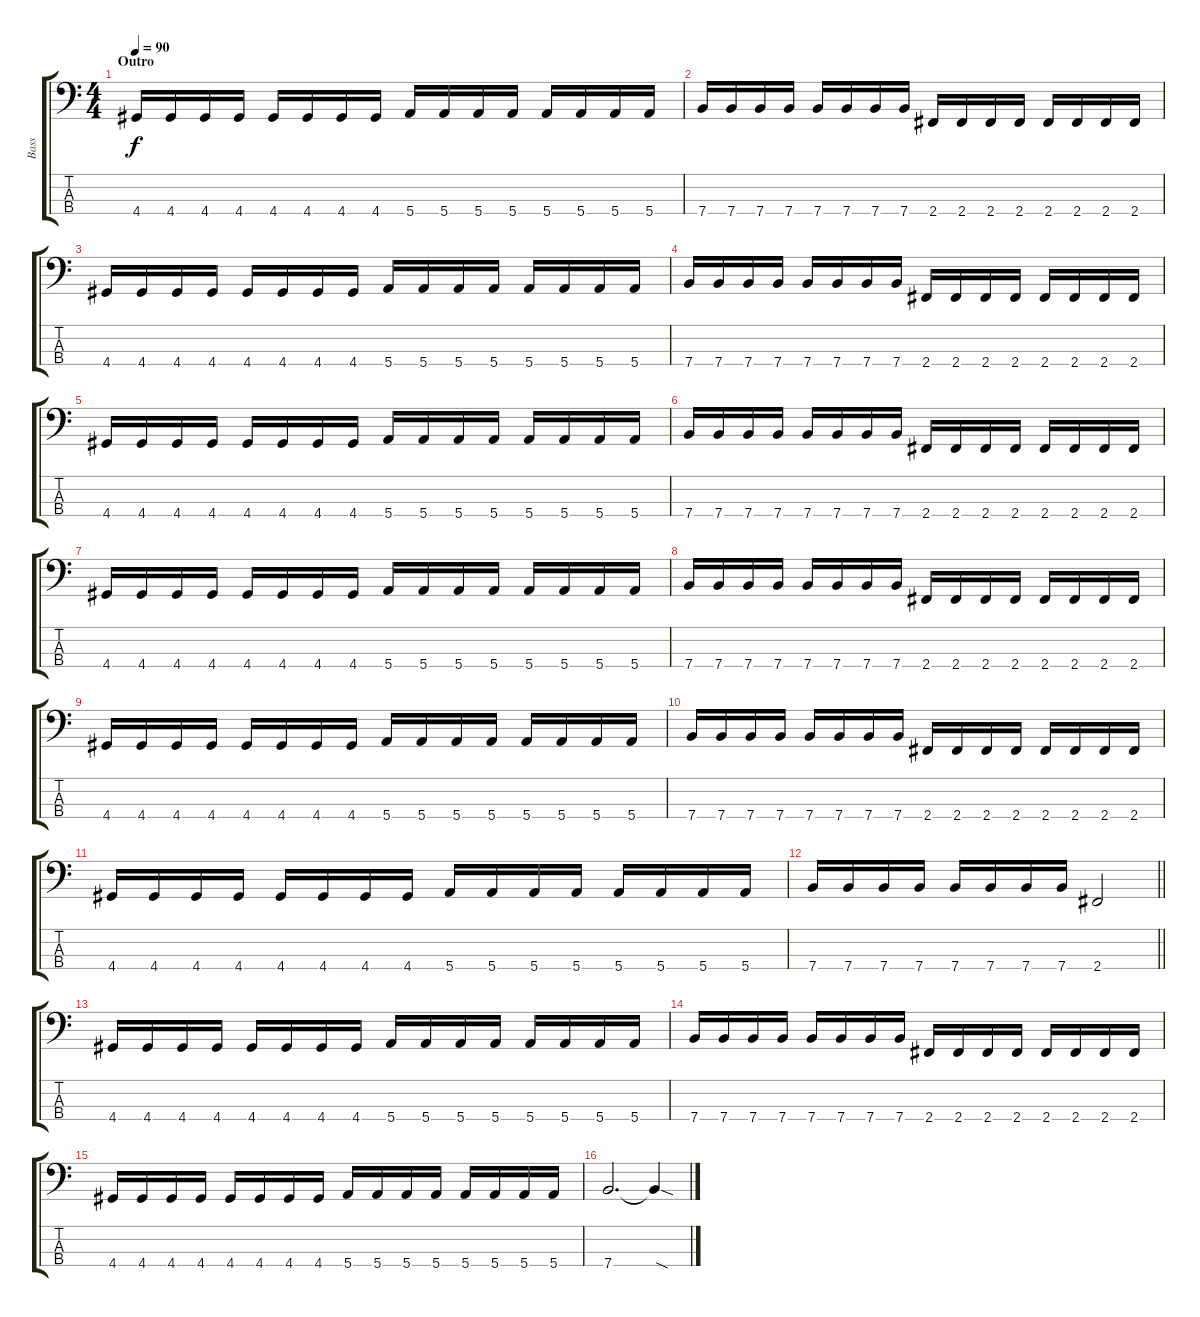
\track ("Bass" "Bass") {instrument electricbasspick}
\staff {score tabs}
\tuning (G2 D2 A1 E1) {hide}
\ts (4 4)
\section ("" "Outro")
\tempo 90
\clef f4
\ks c
4.4.16{dy f} 4.4.16 4.4.16 4.4.16 4.4.16 4.4.16 4.4.16 4.4.16 5.4.16 5.4.16 5.4.16 5.4.16 5.4.16 5.4.16 5.4.16 5.4.16 |
7.4.16 7.4.16 7.4.16 7.4.16 7.4.16 7.4.16 7.4.16 7.4.16 2.4.16 2.4.16 2.4.16 2.4.16 2.4.16 2.4.16 2.4.16 2.4.16 |
4.4.16 4.4.16 4.4.16 4.4.16 4.4.16 4.4.16 4.4.16 4.4.16 5.4.16 5.4.16 5.4.16 5.4.16 5.4.16 5.4.16 5.4.16 5.4.16 |
7.4.16 7.4.16 7.4.16 7.4.16 7.4.16 7.4.16 7.4.16 7.4.16 2.4.16 2.4.16 2.4.16 2.4.16 2.4.16 2.4.16 2.4.16 2.4.16 |
4.4.16 4.4.16 4.4.16 4.4.16 4.4.16 4.4.16 4.4.16 4.4.16 5.4.16 5.4.16 5.4.16 5.4.16 5.4.16 5.4.16 5.4.16 5.4.16 |
7.4.16 7.4.16 7.4.16 7.4.16 7.4.16 7.4.16 7.4.16 7.4.16 2.4.16 2.4.16 2.4.16 2.4.16 2.4.16 2.4.16 2.4.16 2.4.16 |
4.4.16 4.4.16 4.4.16 4.4.16 4.4.16 4.4.16 4.4.16 4.4.16 5.4.16 5.4.16 5.4.16 5.4.16 5.4.16 5.4.16 5.4.16 5.4.16 |
7.4.16 7.4.16 7.4.16 7.4.16 7.4.16 7.4.16 7.4.16 7.4.16 2.4.16 2.4.16 2.4.16 2.4.16 2.4.16 2.4.16 2.4.16 2.4.16 |
4.4.16 4.4.16 4.4.16 4.4.16 4.4.16 4.4.16 4.4.16 4.4.16 5.4.16 5.4.16 5.4.16 5.4.16 5.4.16 5.4.16 5.4.16 5.4.16 |
7.4.16 7.4.16 7.4.16 7.4.16 7.4.16 7.4.16 7.4.16 7.4.16 2.4.16 2.4.16 2.4.16 2.4.16 2.4.16 2.4.16 2.4.16 2.4.16 |
4.4.16 4.4.16 4.4.16 4.4.16 4.4.16 4.4.16 4.4.16 4.4.16 5.4.16 5.4.16 5.4.16 5.4.16 5.4.16 5.4.16 5.4.16 5.4.16 |
\barLineRight lightlight
7.4.16 7.4.16 7.4.16 7.4.16 7.4.16 7.4.16 7.4.16 7.4.16 2.4.2 |
4.4.16 4.4.16 4.4.16 4.4.16 4.4.16 4.4.16 4.4.16 4.4.16 5.4.16 5.4.16 5.4.16 5.4.16 5.4.16 5.4.16 5.4.16 5.4.16 |
7.4.16 7.4.16 7.4.16 7.4.16 7.4.16 7.4.16 7.4.16 7.4.16 2.4.16 2.4.16 2.4.16 2.4.16 2.4.16 2.4.16 2.4.16 2.4.16 |
4.4.16 4.4.16 4.4.16 4.4.16 4.4.16 4.4.16 4.4.16 4.4.16 5.4.16 5.4.16 5.4.16 5.4.16 5.4.16 5.4.16 5.4.16 5.4.16 |
7.4.2{d} 7.4{sod t}.4
